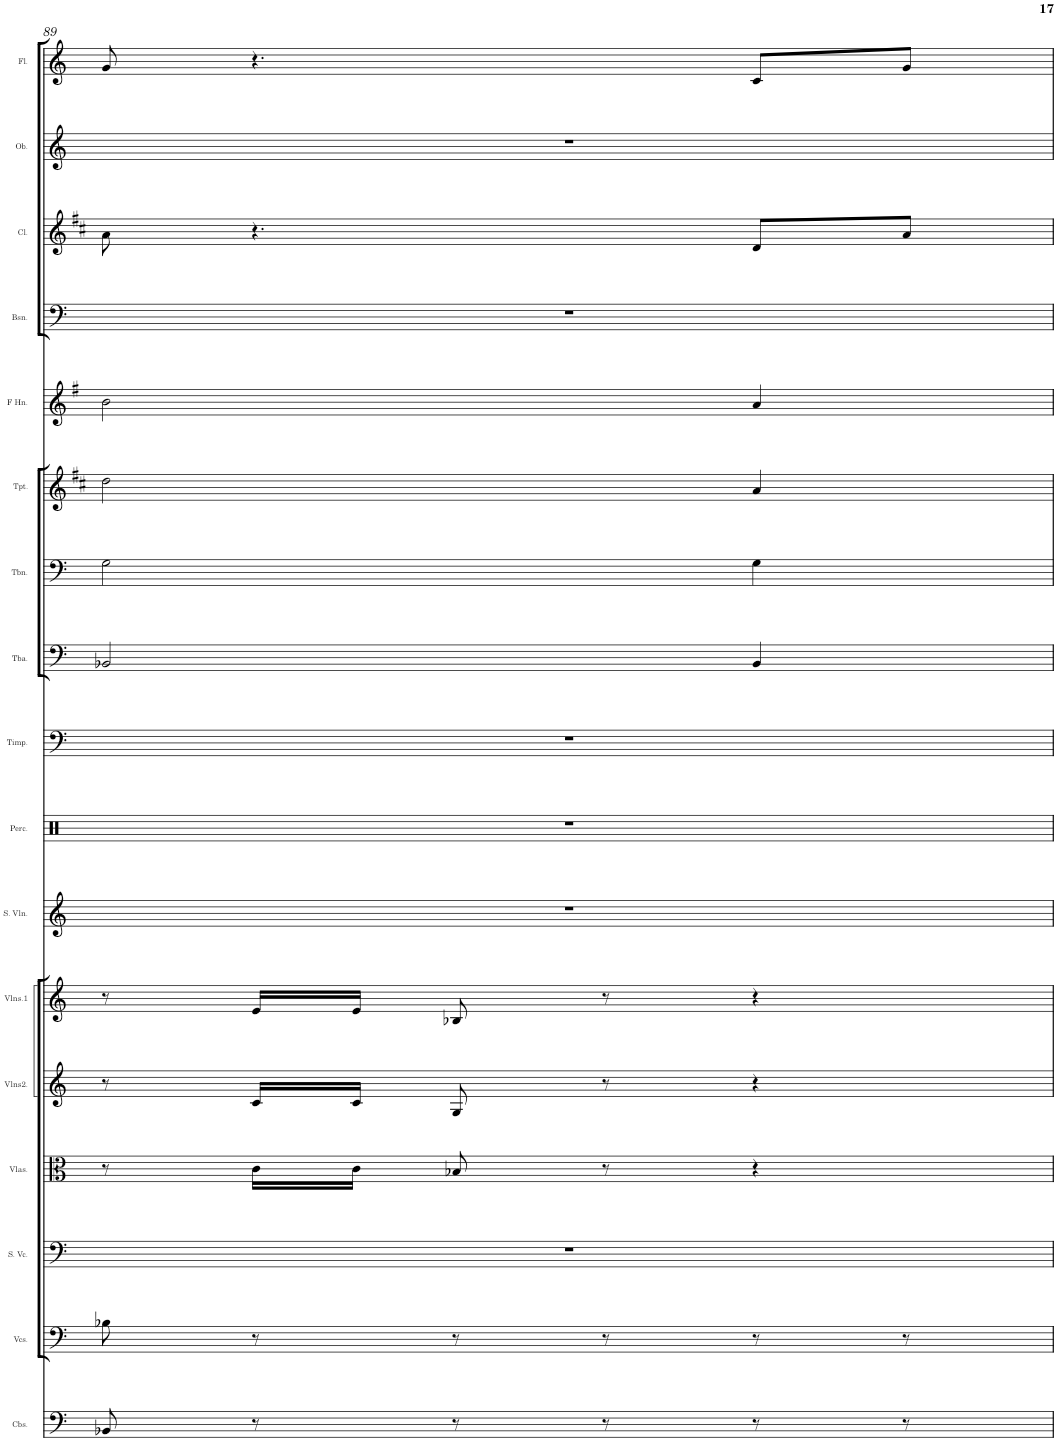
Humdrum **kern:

**kern	**kern	**kern	**kern	**kern	**kern	**kern	**kern	**kern	**kern	**kern	**kern	**kern	**kern	**kern	**kern	**kern
*part17	*part16	*part15	*part14	*part13	*part12	*part11	*part10	*part9	*part8	*part7	*part6	*part5	*part4	*part3	*part2	*part1
*staff17	*staff16	*staff15	*staff14	*staff13	*staff12	*staff11	*staff10	*staff9	*staff8	*staff7	*staff6	*staff5	*staff4	*staff3	*staff2	*staff1
*I"Contrabass Section	*I"Violoncello Section	*I"Solo cello	*I"Viola Section	*I"Violin Section2	*I"Violin Section1	*I"Solo Violin	*I"Percussion	*I"Timpani	*I"Tuba	*I"Trombone	*I"Trumpet	*I"French Horn	*I"Bassoon	*I"Clarinet	*I"Oboe	*I"Flute
*I'Cbs.	*I'Vcs.	*	*I'Vlas.	*I'Vlns2.	*I'Vlns.1	*I'S. Vln.	*I'Perc.	*I'Timp.	*I'Tba.	*I'Tbn.	*I'Tpt.	*I'F Hn.	*I'Bsn.	*I'Cl.	*I'Ob.	*I'Fl.
!!LO:PB:g=z
*clefF4	*clefF4	*clefF4	*clefC3	*clefG2	*clefG2	*clefG2	*clefX	*clefF4	*clefF4	*clefF4	*clefG2	*clefG2	*clefF4	*clefG2	*clefG2	*clefG2
*Trd7c12	*	*	*	*	*	*	*	*	*	*	*Trd1c2	*Trd4c7	*	*Trd1c2	*	*
*k[]	*k[]	*k[]	*k[]	*k[]	*k[]	*k[]	*k[]	*k[]	*k[]	*k[]	*k[f#c#]	*k[f#]	*k[]	*k[f#c#]	*k[]	*k[]
*C:	*C:	*C:	*C:	*C:	*C:	*C:	*C:	*C:	*C:	*C:	*D:	*G:	*C:	*D:	*C:	*C:
*M3/4	*M3/4	*M3/4	*M3/4	*M3/4	*M3/4	*M3/4	*M3/4	*M3/4	*M3/4	*M3/4	*M3/4	*M3/4	*M3/4	*M3/4	*M3/4	*M3/4
=89	=89	=89	=89	=89	=89	=89	=89	=89	=89	=89	=89	=89	=89	=89	=89	=89
8BB-X/	8B-X\	2.r	8r	8r	8r	2.r	2.r	2.r	2BB-X/	2G\	2dd\	2b\	2.r	8a\	2.r	8g/
8r	8r	.	16c\LL	16c/LL	16e/LL	.	.	.	.	.	.	.	.	4.r	.	4.r
.	.	.	16c\JJ	16c/JJ	16e/JJ	.	.	.	.	.	.	.	.	.	.	.
8r	8r	.	8B-X/	8G/	8B-X/	.	.	.	.	.	.	.	.	.	.	.
8r	8r	.	8r	8r	8r	.	.	.	.	.	.	.	.	.	.	.
8r	8r	.	4r	4r	4r	.	.	.	4BB-/	4G\	4a/	4a/	.	8d/L	.	8c/L
8r	8r	.	.	.	.	.	.	.	.	.	.	.	.	8a/J	.	8g/J
=	=	=	=	=	=	=	=	=	=	=	=	=	=	=	=	=
*-	*-	*-	*-	*-	*-	*-	*-	*-	*-	*-	*-	*-	*-	*-	*-	*-
